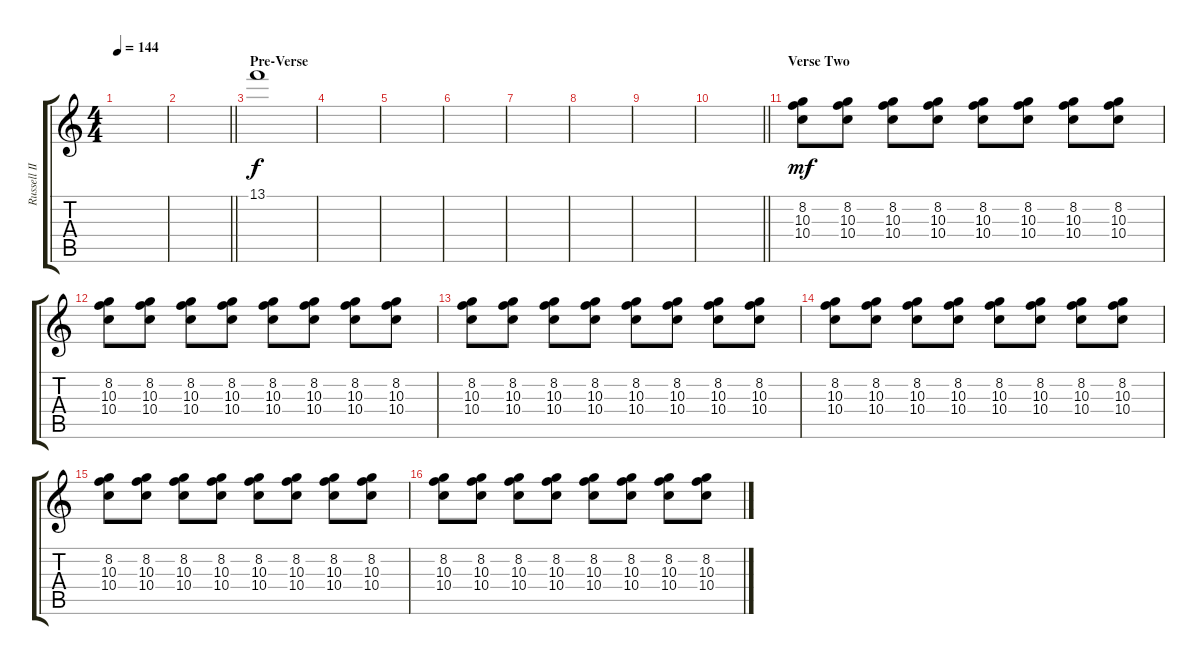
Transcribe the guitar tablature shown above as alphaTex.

\track ("Russell II" "Russell II") {instrument acousticguitarsteel}
\staff {score tabs}
\tuning (E4 B3 G3 D3 A2 E2) {hide}
\ts (4 4)
\tempo 144
\clef g2
\ks c
|
\barLineRight lightlight
|
\section ("" "Pre-Verse")
13.1.1 |
|
|
|
|
|
|
\barLineRight lightlight
|
\section ("" "Verse Two")
(8.2 10.3 10.4).8{dy mf volume 3 instrument electricguitarclean} (8.2 10.3 10.4).8 (8.2 10.3 10.4).8 (8.2 10.3 10.4).8 (8.2 10.3 10.4).8 (8.2 10.3 10.4).8 (8.2 10.3 10.4).8 (8.2 10.3 10.4).8 |
(8.2 10.3 10.4).8 (8.2 10.3 10.4).8 (8.2 10.3 10.4).8 (8.2 10.3 10.4).8 (8.2 10.3 10.4).8 (8.2 10.3 10.4).8 (8.2 10.3 10.4).8 (8.2 10.3 10.4).8 |
(8.2 10.3 10.4).8 (8.2 10.3 10.4).8 (8.2 10.3 10.4).8 (8.2 10.3 10.4).8 (8.2 10.3 10.4).8 (8.2 10.3 10.4).8 (8.2 10.3 10.4).8 (8.2 10.3 10.4).8 |
(8.2 10.3 10.4).8 (8.2 10.3 10.4).8 (8.2 10.3 10.4).8 (8.2 10.3 10.4).8 (8.2 10.3 10.4).8 (8.2 10.3 10.4).8 (8.2 10.3 10.4).8 (8.2 10.3 10.4).8 |
(8.2 10.3 10.4).8 (8.2 10.3 10.4).8 (8.2 10.3 10.4).8 (8.2 10.3 10.4).8 (8.2 10.3 10.4).8 (8.2 10.3 10.4).8 (8.2 10.3 10.4).8 (8.2 10.3 10.4).8 |
(8.2 10.3 10.4).8 (8.2 10.3 10.4).8 (8.2 10.3 10.4).8 (8.2 10.3 10.4).8 (8.2 10.3 10.4).8 (8.2 10.3 10.4).8 (8.2 10.3 10.4).8 (8.2 10.3 10.4).8
